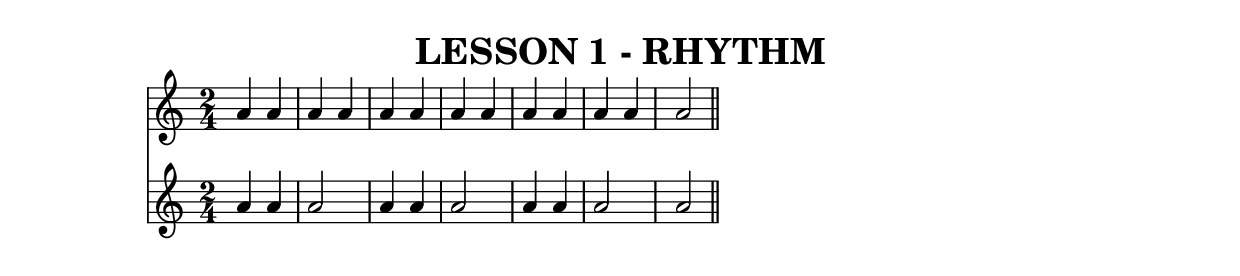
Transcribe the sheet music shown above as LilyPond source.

%% 
%% Compile like
%%  ~/Applications/Lilypond.app/Contents/Resources/bin/lilypond rhythm1.ly
%%
\version "2.18.2"

\header { title = "LESSON 1 - RHYTHM" }
\layout { \context { \Score \override SpacingSpanner.uniform-stretching = ##t } 
  #(set-global-staff-size  36)
}

\score { 
    <<
    \relative c'' { \time 2/4 a a | a a | a a | a a | a a | a a | a2 \bar "||" }
    \relative c'' { \time 2/4 a4 a | a2 | a4 a | a2 | a4 a | a2 | a | }
    >>
}

%% \score {
%%   \relative c'' { \time 2/4 a4 a | a2 | a4 a | a2 | a4 a | a2 | a | }
%%   \layout { \context { \Score \override SpacingSpanner.uniform-stretching = ##t } }
%% }
%% 
%% \score { 
%%   \relative c'' { \time 2/4 a2 a4 a a a a2 a4 a a2 a4 a || }
%%   \layout { \context { \Score \override SpacingSpanner.uniform-stretching = ##t } }
%% }
%% 
%% \score { 
%%   \relative c'' { \time 2/4 a4 a a2 a4 a a2 a a4 a a a } 
%%   \layout { \context { \Score \override SpacingSpanner.uniform-stretching = ##t } }
%% }
%% 
%% \score { 
%%   \relative c'' { \time 2/4 a2 a4 a a2 a4 a a a a a a2 } 
%%   \layout { \context { \Score \override SpacingSpanner.uniform-stretching = ##t } }
%% }
